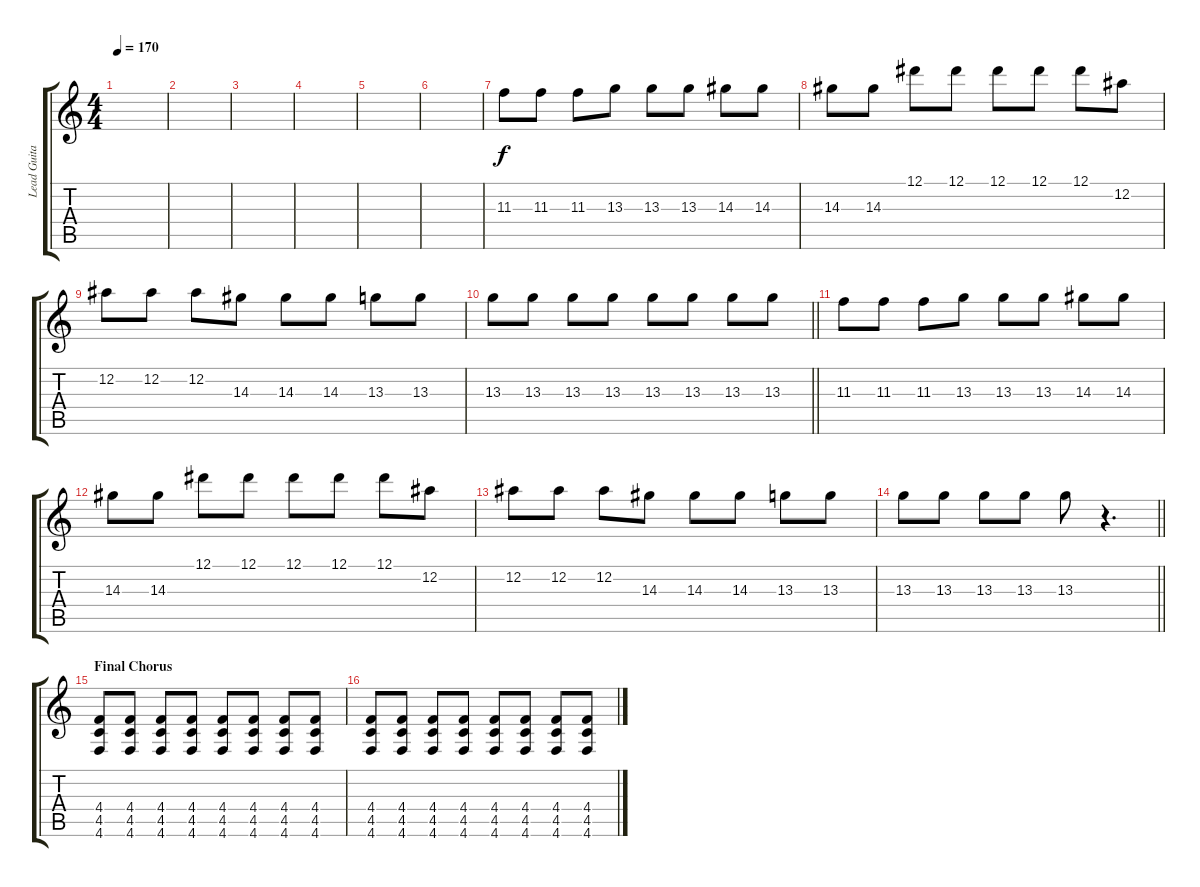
\track ("Lead Guitar" "Lead Guita") {instrument distortionguitar}
\staff {score tabs}
\tuning (Eb4 Bb3 Gb3 Db3 Ab2 Db2) {hide}
\ts (4 4)
\tempo 170
\clef g2
\ks c
|
|
|
|
|
|
11.3.8 11.3.8 11.3.8 13.3.8 13.3.8 13.3.8 14.3.8 14.3.8 |
14.3.8 14.3.8 12.1.8 12.1.8 12.1.8 12.1.8 12.1.8 12.2.8 |
12.2.8 12.2.8 12.2.8 14.3.8 14.3.8 14.3.8 13.3.8 13.3.8 |
\barLineRight lightlight
13.3.8 13.3.8 13.3.8 13.3.8 13.3.8 13.3.8 13.3.8 13.3.8 |
11.3.8 11.3.8 11.3.8 13.3.8 13.3.8 13.3.8 14.3.8 14.3.8 |
14.3.8 14.3.8 12.1.8 12.1.8 12.1.8 12.1.8 12.1.8 12.2.8 |
12.2.8 12.2.8 12.2.8 14.3.8 14.3.8 14.3.8 13.3.8 13.3.8 |
\barLineRight lightlight
13.3.8 13.3.8 13.3.8 13.3.8 13.3.8 r.4{d} |
\section ("" "Final Chorus")
(4.4 4.5 4.6).8 (4.4 4.5 4.6).8 (4.4 4.5 4.6).8 (4.4 4.5 4.6).8 (4.4 4.5 4.6).8 (4.4 4.5 4.6).8 (4.4 4.5 4.6).8 (4.4 4.5 4.6).8 |
(4.4 4.5 4.6).8 (4.4 4.5 4.6).8 (4.4 4.5 4.6).8 (4.4 4.5 4.6).8 (4.4 4.5 4.6).8 (4.4 4.5 4.6).8 (4.4 4.5 4.6).8 (4.4 4.5 4.6).8
